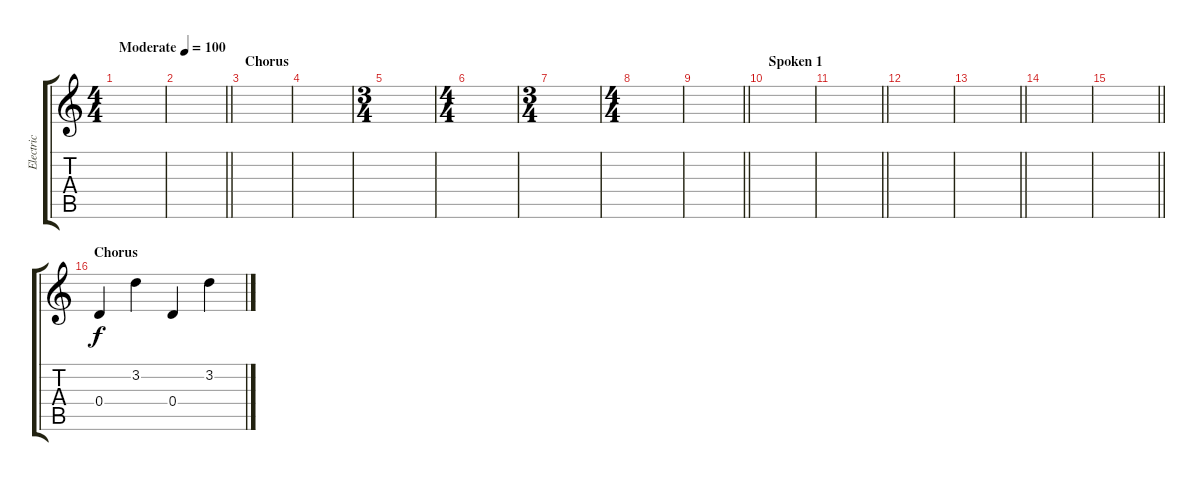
\track ("Electric" "Electric") {instrument overdrivenguitar}
\staff {score tabs}
\tuning (E4 B3 G3 D3 A2 E2) {hide}
\ts (4 4)
\tempo (100 "Moderate")
\clef g2
\ks c
|
\barLineRight lightlight
|
\section ("" "Chorus")
|
|
\ts (3 4)
|
\ts (4 4)
|
\ts (3 4)
|
\ts (4 4)
|
\barLineRight lightlight
|
\section ("" "Spoken 1")
|
\barLineRight lightlight
|
|
\barLineRight lightlight
|
|
\barLineRight lightlight
|
\section ("" "Chorus")
0.4.4 3.2.4 0.4.4 3.2.4
